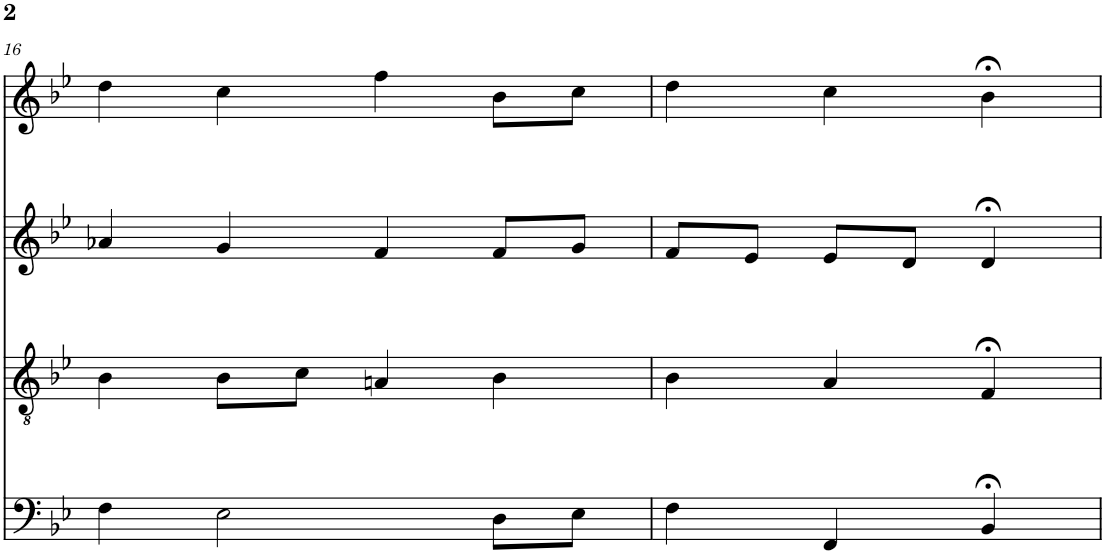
**kern	**kern	**kern	**kern
*part4	*part3	*part2	*part1
*staff4	*staff3	*staff2	*staff1
*I"bass	*I"tenor	*I"alto	*I"soprn
!!LO:PB:g=z
*clefF4	*clefGv2	*clefG2	*clefG2
*k[b-e-]	*k[b-e-]	*k[b-e-]	*k[b-e-]
*B-:	*B-:	*B-:	*B-:
*M4/4	*M4/4	*M4/4	*M4/4
=16	=16	=16	=16
4F\	4B-\	4a-X/	4dd\
2E-\	8B-\L	4g/	4cc\
.	8c\J	.	.
.	4An/	4f/	4ff\
8D\L	4B-\	8f/L	8b-\L
8E-\J	.	8g/J	8cc\J
=17	=17	=17	=17
4F\	4B-\	8f/L	4dd\
.	.	8e-/J	.
4FF/	4A/	8e-/L	4cc\
.	.	8d/J	.
4BB-;</	4F;</	4d;</	4b-;<\
=	=	=	=
*-	*-	*-	*-
